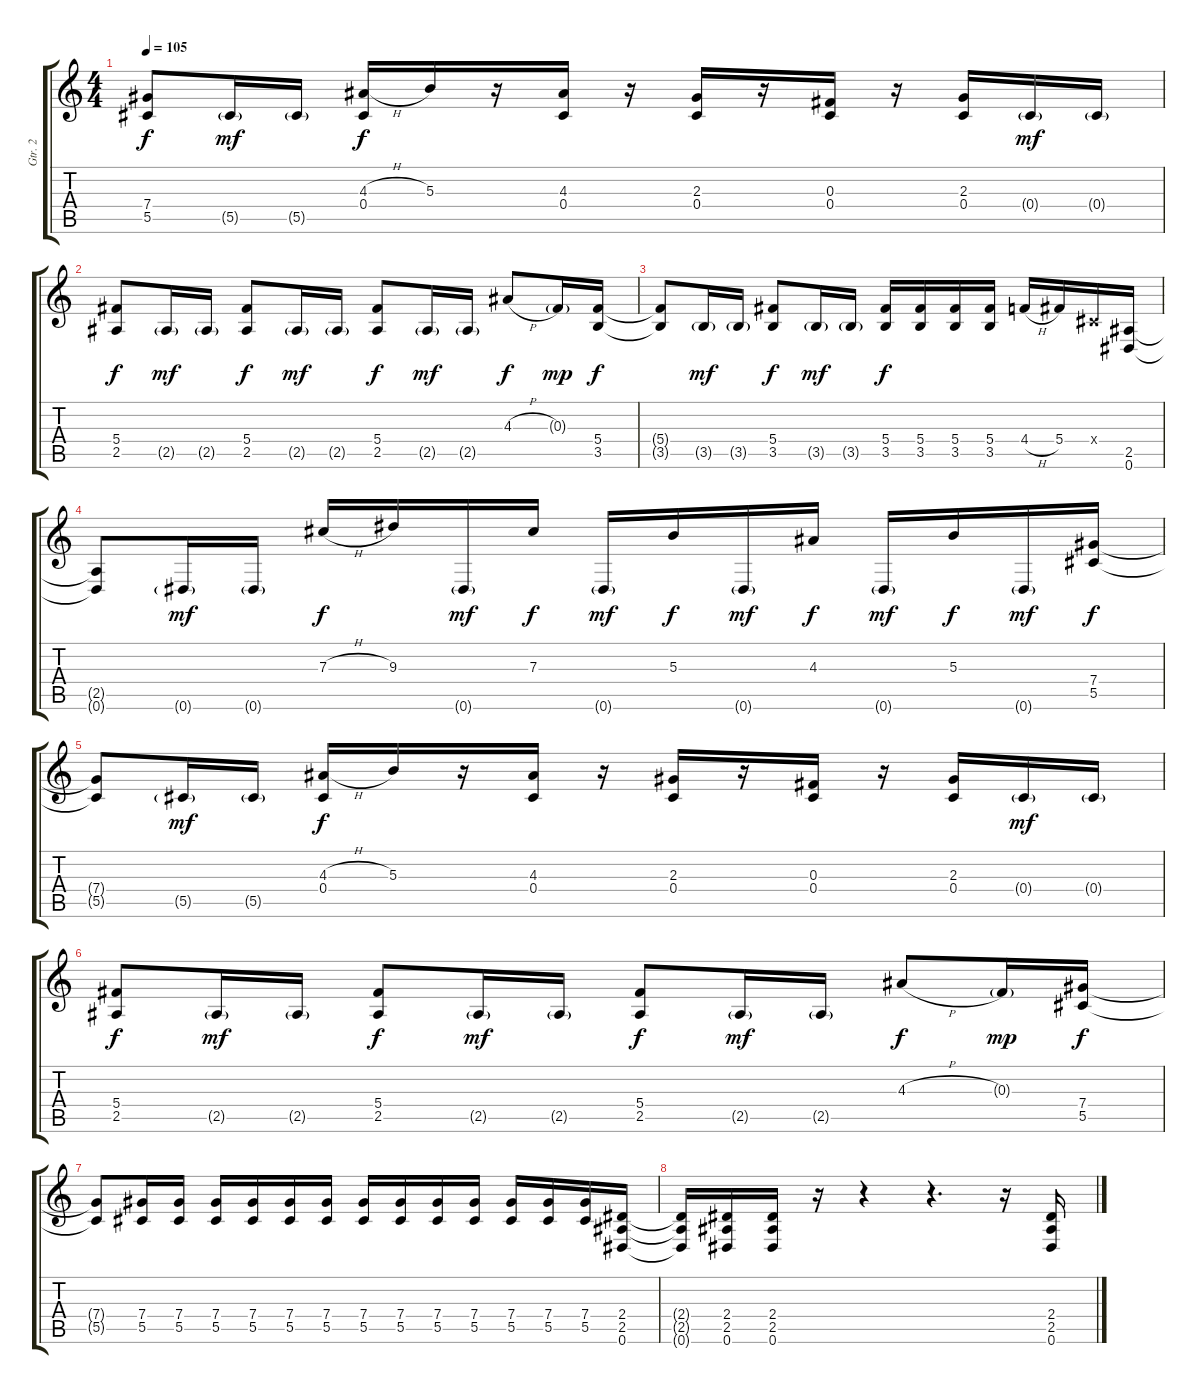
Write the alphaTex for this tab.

\track ("Gtr. 2" "Gtr. 2") {instrument overdrivenguitar}
\staff {score tabs}
\tuning (Eb4 Bb3 Gb3 Db3 Ab2 Eb2) {hide}
\ts (4 4)
\tempo 105
\clef g2
\ks c
(7.4{t} 5.5{t}).8{dy f} 5.5{g}.16{dy mf} 5.5{g}.16 (4.3{h} 0.4).16{dy f} 5.3.16 r.16 (4.3 0.4).16 r.16 (2.3 0.4).16 r.16 (0.3 0.4).16 r.16 (2.3 0.4).16 0.4{g}.16{dy mf} 0.4{g}.16 |
(5.4 2.5).8{dy f} 2.5{g}.16{dy mf} 2.5{g}.16 (5.4 2.5).8{dy f} 2.5{g}.16{dy mf} 2.5{g}.16 (5.4 2.5).8{dy f} 2.5{g}.16{dy mf} 2.5{g}.16 4.3{h}.8{dy f} 0.3{g}.16{dy mp} (5.4 3.5).16{dy f} |
(5.4{t} 3.5{t}).8 3.5{g}.16{dy mf} 3.5{g}.16 (5.4 3.5).8{dy f} 3.5{g}.16{dy mf} 3.5{g}.16 (5.4 3.5).16{dy f} (5.4 3.5).16 (5.4 3.5).16 (5.4 3.5).16 4.4{h}.16 5.4.16 0.4{x}.16 (2.5 0.6).16 |
(2.5{t} 0.6{t}).8 0.6{g}.16{dy mf} 0.6{g}.16 7.3{h}.16{dy f} 9.3.16 0.6{g}.16{dy mf} 7.3.16{dy f} 0.6{g}.16{dy mf} 5.3.16{dy f} 0.6{g}.16{dy mf} 4.3.16{dy f} 0.6{g}.16{dy mf} 5.3.16{dy f} 0.6{g}.16{dy mf} (7.4 5.5).16{dy f} |
(7.4{t} 5.5{t}).8 5.5{g}.16{dy mf} 5.5{g}.16 (4.3{h} 0.4).16{dy f} 5.3.16 r.16 (4.3 0.4).16 r.16 (2.3 0.4).16 r.16 (0.3 0.4).16 r.16 (2.3 0.4).16 0.4{g}.16{dy mf} 0.4{g}.16 |
(5.4 2.5).8{dy f} 2.5{g}.16{dy mf} 2.5{g}.16 (5.4 2.5).8{dy f} 2.5{g}.16{dy mf} 2.5{g}.16 (5.4 2.5).8{dy f} 2.5{g}.16{dy mf} 2.5{g}.16 4.3{h}.8{dy f} 0.3{g}.16{dy mp} (7.4 5.5).16{dy f} |
(7.4{t} 5.5{t}).8 (7.4 5.5).16 (7.4 5.5).16 (7.4 5.5).16 (7.4 5.5).16 (7.4 5.5).16 (7.4 5.5).16 (7.4 5.5).16 (7.4 5.5).16 (7.4 5.5).16 (7.4 5.5).16 (7.4 5.5).16 (7.4 5.5).16 (7.4 5.5).16 (2.4 2.5 0.6).16 |
(2.4{t} 2.5{t} 0.6{t}).16 (2.4 2.5 0.6).16 (2.4 2.5 0.6).16 r.16 r.4 r.4{d} r.16 (2.4 2.5 0.6).16
